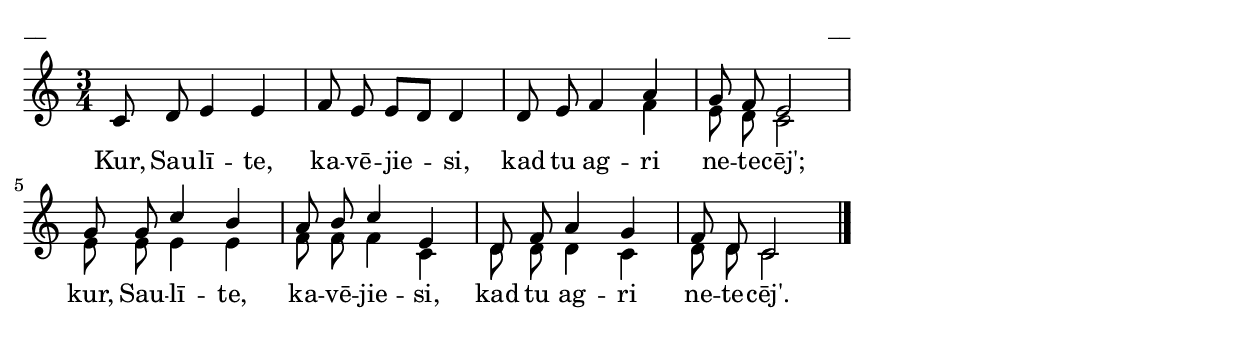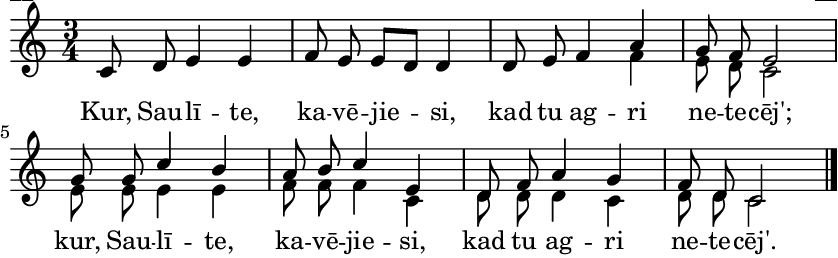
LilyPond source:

\version "2.13.18"
#(ly:set-option 'crop #t)
\paper {
line-width = 14\cm
left-margin = 0.4\cm
between-system-padding = 0.1\cm
between-system-space = 0.1\cm
}
% AALapas
% Kur Saulīte kavējiesi
\layout {
indent = #0
ragged-last = ##f
}


voiceA = \relative c' {
\clef "treble"
\key c \major
\time 3/4
c8 d e4 e |
f8 e e[ d] d4 |
d8 e f4 a |
g8 f e2 |
g8 g c4 b |
a8 b c4 e, |
d8 f a4 g | 
f8 d c2 |
\bar "|."
}

voiceB = \relative c' {
\clef "treble"
\key c \major
\time 3/4
s2 s4 |
s2 s4 |
s2 f4 |
e8 d c2 |
e8 e e4 e |
f8 f f4 c |
d8 d d4 c |
d8 d c2
\bar "|."
}


lyricA = \lyricmode {
Kur, Sau -- lī -- te, ka -- vē -- jie -- si, kad tu ag -- ri ne -- te -- cēj';
kur, Sau -- lī -- te, ka -- vē -- jie -- si, kad tu ag -- ri ne -- te -- cēj'.
}




fullScore = <<
\new Staff {
<<
\new Voice = "voiceA" { \voiceOne \autoBeamOff \voiceA }
\new Voice = "voiceB" { \voiceTwo \autoBeamOff \voiceB }
\new Lyrics \lyricsto "voiceA" \lyricA
>>
}
>>



\score {
\fullScore
\header { piece = "__" opus = "__" }
}
\markup { \with-color #(x11-color 'white) \sans \smaller "__" }
\score {
\unfoldRepeats
\fullScore
\midi {
\context { \Staff \remove "Staff_performer" }
\context { \Voice \consists "Staff_performer" }
}
}


